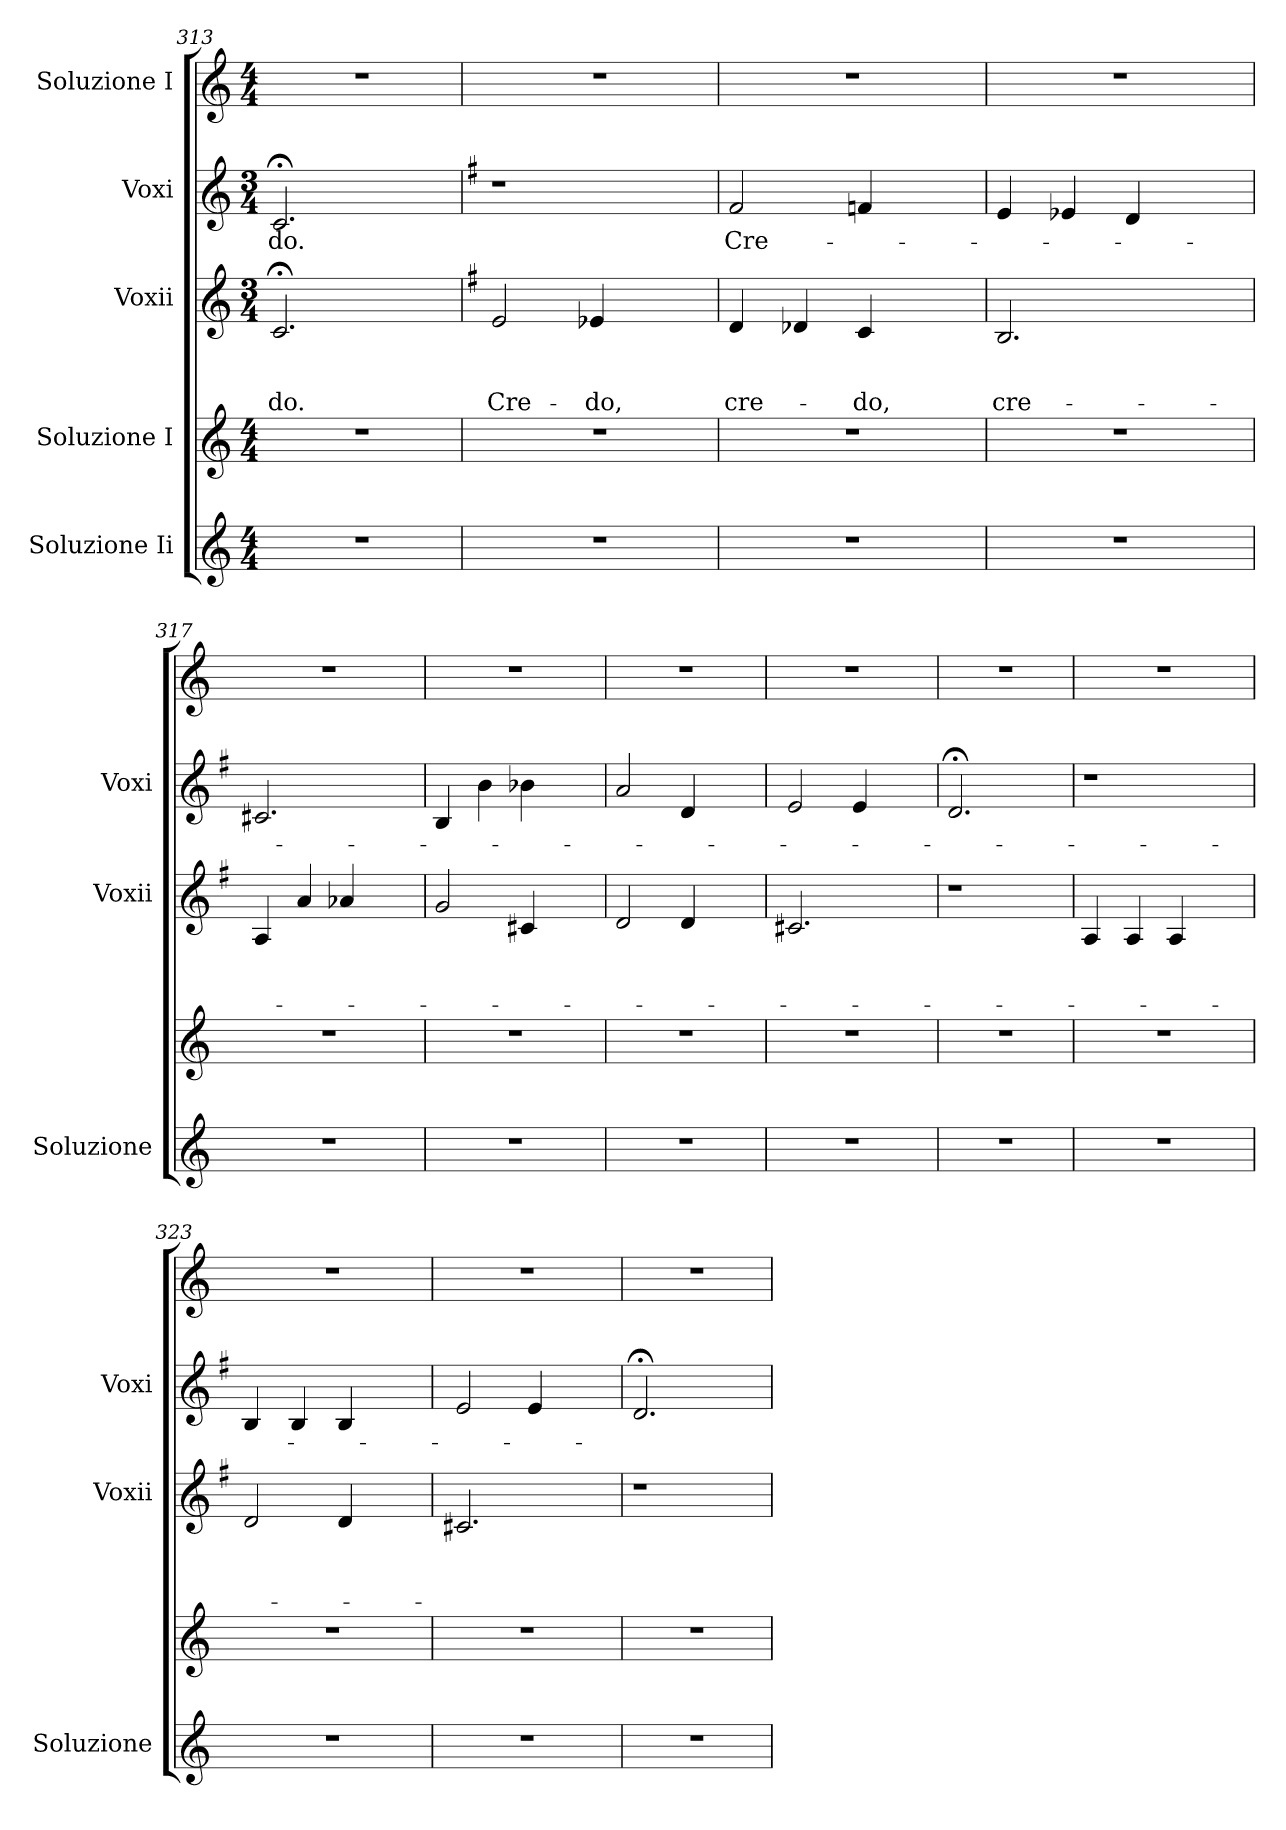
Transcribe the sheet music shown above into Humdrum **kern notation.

**kern	**kern	**kern	**text	**text	**text	**kern	**text	**kern
*part5	*part4	*part3	*part3	*part3	*part3	*part2	*part2	*part1
*staff5	*staff4	*staff3	*staff3	*staff3	*staff3	*staff2	*staff2	*staff1
*I"Soluzione Ii	*I"Soluzione I	*I"Voxii	*	*	*	*I"Voxi	*	*I"Soluzione I
*I'Soluzione	*	*I'Voxii	*	*	*	*I'Voxi	*	*
*clefG2	*clefG2	*clefG2	*	*	*	*clefG2	*	*clefG2
*k[]	*k[]	*k[]	*	*	*	*k[]	*	*k[]
*C:	*C:	*C:	*	*	*	*C:	*	*C:
*M4/4	*M4/4	*M3/4	*	*	*	*M3/4	*	*M4/4
=313	=313	=313	=313	=313	=313	=313	=313	=313
!	!	!	!	!	!LO:LY:b	!	!LO:LY:b	!
1r	1r	2.c;/	.	.	-do.	2.c;/	-do.	1r
.	.	4ryy	.	.	.	4ryy	.	.
!!LO:LB:g=z
=314	=314	=314	=314	=314	=314	=314	=314	=314
*	*	*k[f#]	*	*	*	*k[f#]	*	*
*	*	*G:	*	*	*	*G:	*	*
!	!	!	!	!	!LO:LY:b	!LO:N:vis=1	!	!
1r	1r	2e/	.	.	Cre-	2.r	.	1r
!	!	!	!	!	!LO:LY:b	!	!	!
.	.	4e-X/	.	.	-do,	.	.	.
.	.	4ryy	.	.	.	4ryy	.	.
=315	=315	=315	=315	=315	=315	=315	=315	=315
!	!	!	!	!	!LO:LY:b	!	!LO:LY:b	!
1r	1r	4d/	.	.	cre-	2f#/	Cre-	1r
.	.	4d-X/	.	.	.	.	.	.
!	!	!	!	!	!LO:LY:b	!	!	!
.	.	4c/	.	.	-do,	4fn/	.	.
.	.	4ryy	.	.	.	4ryy	.	.
=316	=316	=316	=316	=316	=316	=316	=316	=316
!	!	!	!	!	!LO:LY:b	!	!	!
1r	1r	2.B/	.	.	cre-	4e/	.	1r
.	.	.	.	.	.	4e-X/	.	.
.	.	.	.	.	.	4d/	.	.
.	.	4ryy	.	.	.	4ryy	.	.
=317	=317	=317	=317	=317	=317	=317	=317	=317
1r	1r	4A/	.	.	.	2.c#X/	.	1r
.	.	4a/	.	.	.	.	.	.
.	.	4a-X/	.	.	.	.	.	.
.	.	4ryy	.	.	.	4ryy	.	.
=318	=318	=318	=318	=318	=318	=318	=318	=318
1r	1r	2g/	.	.	.	4B/	.	1r
.	.	.	.	.	.	4b\	.	.
.	.	4c#X/	.	.	.	4b-X\	.	.
.	.	4ryy	.	.	.	4ryy	.	.
=319	=319	=319	=319	=319	=319	=319	=319	=319
1r	1r	2d/	.	.	.	2a/	.	1r
.	.	4d/	.	.	.	4d/	.	.
.	.	4ryy	.	.	.	4ryy	.	.
=320	=320	=320	=320	=320	=320	=320	=320	=320
1r	1r	2.c#X/	.	.	.	2e/	.	1r
.	.	.	.	.	.	4e/	.	.
.	.	4ryy	.	.	.	4ryy	.	.
=321	=321	=321	=321	=321	=321	=321	=321	=321
!	!	!LO:N:vis=1	!	!	!	!	!	!
1r	1r	2.r	.	.	.	2.d;/	.	1r
.	.	4ryy	.	.	.	4ryy	.	.
=322	=322	=322	=322	=322	=322	=322	=322	=322
!	!	!	!	!	!	!LO:N:vis=1	!	!
1r	1r	4A/	.	.	.	2.r	.	1r
.	.	4A/	.	.	.	.	.	.
.	.	4A/	.	.	.	.	.	.
.	.	4ryy	.	.	.	4ryy	.	.
=323	=323	=323	=323	=323	=323	=323	=323	=323
1r	1r	2d/	.	.	.	4B/	.	1r
.	.	.	.	.	.	4B/	.	.
.	.	4d/	.	.	.	4B/	.	.
.	.	4ryy	.	.	.	4ryy	.	.
!!LO:LB:g=z
=324	=324	=324	=324	=324	=324	=324	=324	=324
1r	1r	2.c#X/	.	.	.	2e/	.	1r
.	.	.	.	.	.	4e/	.	.
.	.	4ryy	.	.	.	4ryy	.	.
=325	=325	=325	=325	=325	=325	=325	=325	=325
!	!	!LO:N:vis=1	!	!	!	!	!	!
1r	1r	2.r	.	.	.	2.d;/	.	1r
.	.	4ryy	.	.	.	4ryy	.	.
=	=	=	=	=	=	=	=	=
*-	*-	*-	*-	*-	*-	*-	*-	*-
